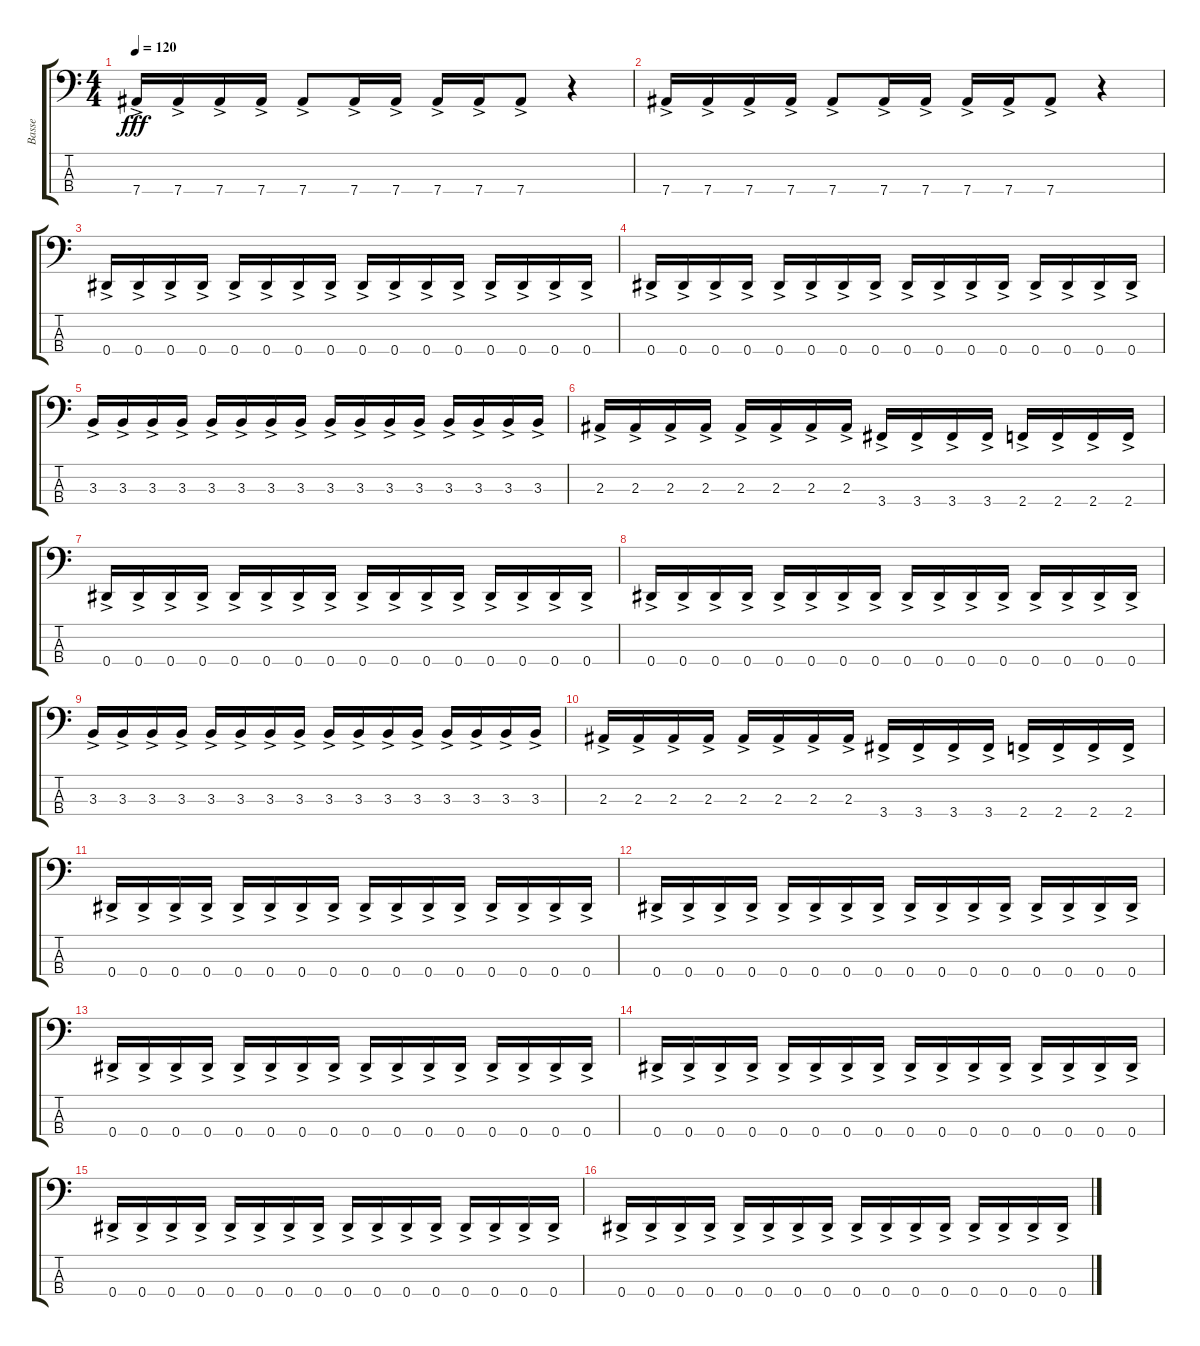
\track ("Basse" "Basse") {instrument acousticbass}
\staff {score tabs}
\tuning (Gb2 Db2 Ab1 Eb1) {hide}
\ts (4 4)
\tempo 120
\clef f4
\ks c
7.4{ac}.16{dy fff} 7.4{ac}.16 7.4{ac}.16 7.4{ac}.16 7.4{ac}.8 7.4{ac}.16 7.4{ac}.16 7.4{ac}.16 7.4{ac}.16 7.4{ac}.8 r.4 |
7.4{ac}.16 7.4{ac}.16 7.4{ac}.16 7.4{ac}.16 7.4{ac}.8 7.4{ac}.16 7.4{ac}.16 7.4{ac}.16 7.4{ac}.16 7.4{ac}.8 r.4 |
0.4{ac}.16 0.4{ac}.16 0.4{ac}.16 0.4{ac}.16 0.4{ac}.16 0.4{ac}.16 0.4{ac}.16 0.4{ac}.16 0.4{ac}.16 0.4{ac}.16 0.4{ac}.16 0.4{ac}.16 0.4{ac}.16 0.4{ac}.16 0.4{ac}.16 0.4{ac}.16 |
0.4{ac}.16 0.4{ac}.16 0.4{ac}.16 0.4{ac}.16 0.4{ac}.16 0.4{ac}.16 0.4{ac}.16 0.4{ac}.16 0.4{ac}.16 0.4{ac}.16 0.4{ac}.16 0.4{ac}.16 0.4{ac}.16 0.4{ac}.16 0.4{ac}.16 0.4{ac}.16 |
3.3{ac}.16 3.3{ac}.16 3.3{ac}.16 3.3{ac}.16 3.3{ac}.16 3.3{ac}.16 3.3{ac}.16 3.3{ac}.16 3.3{ac}.16 3.3{ac}.16 3.3{ac}.16 3.3{ac}.16 3.3{ac}.16 3.3{ac}.16 3.3{ac}.16 3.3{ac}.16 |
2.3{ac}.16 2.3{ac}.16 2.3{ac}.16 2.3{ac}.16 2.3{ac}.16 2.3{ac}.16 2.3{ac}.16 2.3{ac}.16 3.4{ac}.16 3.4{ac}.16 3.4{ac}.16 3.4{ac}.16 2.4{ac}.16 2.4{ac}.16 2.4{ac}.16 2.4{ac}.16 |
0.4{ac}.16 0.4{ac}.16 0.4{ac}.16 0.4{ac}.16 0.4{ac}.16 0.4{ac}.16 0.4{ac}.16 0.4{ac}.16 0.4{ac}.16 0.4{ac}.16 0.4{ac}.16 0.4{ac}.16 0.4{ac}.16 0.4{ac}.16 0.4{ac}.16 0.4{ac}.16 |
0.4{ac}.16 0.4{ac}.16 0.4{ac}.16 0.4{ac}.16 0.4{ac}.16 0.4{ac}.16 0.4{ac}.16 0.4{ac}.16 0.4{ac}.16 0.4{ac}.16 0.4{ac}.16 0.4{ac}.16 0.4{ac}.16 0.4{ac}.16 0.4{ac}.16 0.4{ac}.16 |
3.3{ac}.16 3.3{ac}.16 3.3{ac}.16 3.3{ac}.16 3.3{ac}.16 3.3{ac}.16 3.3{ac}.16 3.3{ac}.16 3.3{ac}.16 3.3{ac}.16 3.3{ac}.16 3.3{ac}.16 3.3{ac}.16 3.3{ac}.16 3.3{ac}.16 3.3{ac}.16 |
2.3{ac}.16 2.3{ac}.16 2.3{ac}.16 2.3{ac}.16 2.3{ac}.16 2.3{ac}.16 2.3{ac}.16 2.3{ac}.16 3.4{ac}.16 3.4{ac}.16 3.4{ac}.16 3.4{ac}.16 2.4{ac}.16 2.4{ac}.16 2.4{ac}.16 2.4{ac}.16 |
0.4{ac}.16 0.4{ac}.16 0.4{ac}.16 0.4{ac}.16 0.4{ac}.16 0.4{ac}.16 0.4{ac}.16 0.4{ac}.16 0.4{ac}.16 0.4{ac}.16 0.4{ac}.16 0.4{ac}.16 0.4{ac}.16 0.4{ac}.16 0.4{ac}.16 0.4{ac}.16 |
0.4{ac}.16 0.4{ac}.16 0.4{ac}.16 0.4{ac}.16 0.4{ac}.16 0.4{ac}.16 0.4{ac}.16 0.4{ac}.16 0.4{ac}.16 0.4{ac}.16 0.4{ac}.16 0.4{ac}.16 0.4{ac}.16 0.4{ac}.16 0.4{ac}.16 0.4{ac}.16 |
0.4{ac}.16 0.4{ac}.16 0.4{ac}.16 0.4{ac}.16 0.4{ac}.16 0.4{ac}.16 0.4{ac}.16 0.4{ac}.16 0.4{ac}.16 0.4{ac}.16 0.4{ac}.16 0.4{ac}.16 0.4{ac}.16 0.4{ac}.16 0.4{ac}.16 0.4{ac}.16 |
0.4{ac}.16 0.4{ac}.16 0.4{ac}.16 0.4{ac}.16 0.4{ac}.16 0.4{ac}.16 0.4{ac}.16 0.4{ac}.16 0.4{ac}.16 0.4{ac}.16 0.4{ac}.16 0.4{ac}.16 0.4{ac}.16 0.4{ac}.16 0.4{ac}.16 0.4{ac}.16 |
0.4{ac}.16 0.4{ac}.16 0.4{ac}.16 0.4{ac}.16 0.4{ac}.16 0.4{ac}.16 0.4{ac}.16 0.4{ac}.16 0.4{ac}.16 0.4{ac}.16 0.4{ac}.16 0.4{ac}.16 0.4{ac}.16 0.4{ac}.16 0.4{ac}.16 0.4{ac}.16 |
0.4{ac}.16 0.4{ac}.16 0.4{ac}.16 0.4{ac}.16 0.4{ac}.16 0.4{ac}.16 0.4{ac}.16 0.4{ac}.16 0.4{ac}.16 0.4{ac}.16 0.4{ac}.16 0.4{ac}.16 0.4{ac}.16 0.4{ac}.16 0.4{ac}.16 0.4{ac}.16
